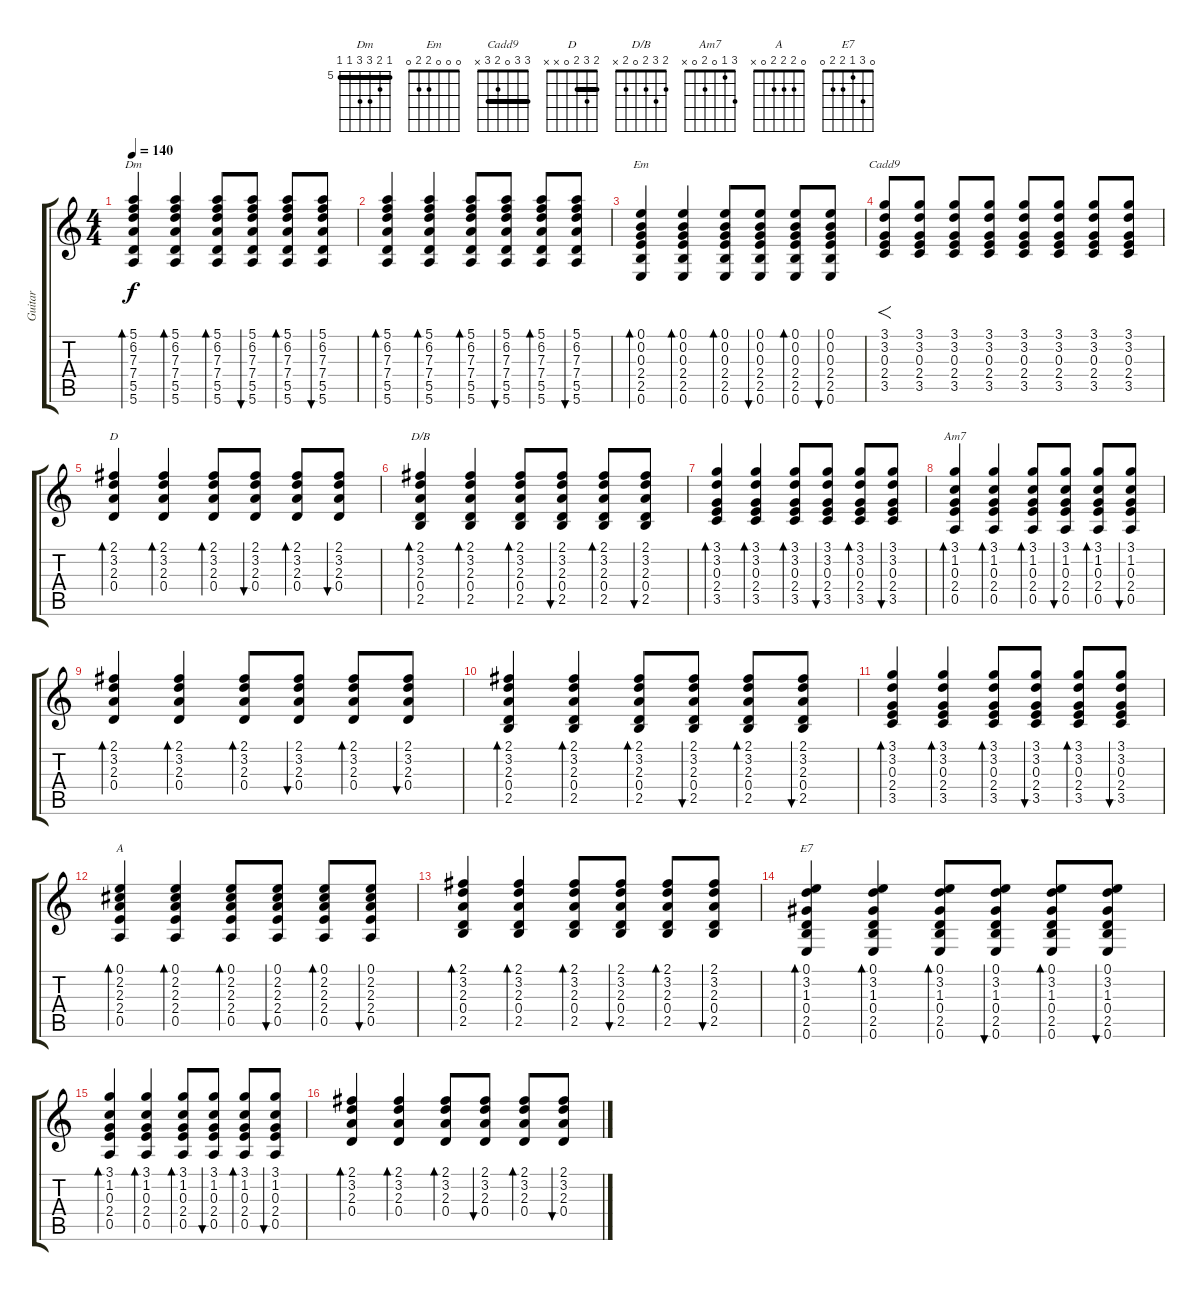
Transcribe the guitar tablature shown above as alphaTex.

\track ("Guitar" "Guitar") {instrument acousticguitarsteel}
\staff {score tabs}
\tuning (E4 B3 G3 D3 A2 E2) {hide}
\chord ("Dm" 5 6 7 7 5 5) {firstfret 5 barre 5}
\chord ("Em" 0 0 0 2 2 0)
\chord ("Cadd9" 3 3 0 2 3 x) {barre 3}
\chord ("D" 2 3 2 0 x x) {barre 2}
\chord ("D/B" 2 3 2 0 2 x)
\chord ("Am7" 3 1 0 2 0 x)
\chord ("A" 0 2 2 2 0 x)
\chord ("E7" 0 3 1 2 2 0)
\ts (4 4)
\tempo 140
\clef g2
\ks c
(5.1 6.2 7.3 7.4 5.5 5.6).4{bd 60 ch "Dm" dy f} (5.1 6.2 7.3 7.4 5.5 5.6).4{bd 60} (5.1 6.2 7.3 7.4 5.5 5.6).8{bd 60} (5.1 6.2 7.3 7.4 5.5 5.6).8{bu 60} (5.1 6.2 7.3 7.4 5.5 5.6).8{bd 60} (5.1 6.2 7.3 7.4 5.5 5.6).8{bu 60} |
(5.1 6.2 7.3 7.4 5.5 5.6).4{bd 60} (5.1 6.2 7.3 7.4 5.5 5.6).4{bd 60} (5.1 6.2 7.3 7.4 5.5 5.6).8{bd 60} (5.1 6.2 7.3 7.4 5.5 5.6).8{bu 60} (5.1 6.2 7.3 7.4 5.5 5.6).8{bd 60} (5.1 6.2 7.3 7.4 5.5 5.6).8{bu 60} |
(0.1 0.2 0.3 2.4 2.5 0.6).4{bd 60 ch "Em"} (0.1 0.2 0.3 2.4 2.5 0.6).4{bd 60} (0.1 0.2 0.3 2.4 2.5 0.6).8{bd 60} (0.1 0.2 0.3 2.4 2.5 0.6).8{bu 60} (0.1 0.2 0.3 2.4 2.5 0.6).8{bd 60} (0.1 0.2 0.3 2.4 2.5 0.6).8{bu 60} |
(3.1 3.2 0.3 2.4 3.5).8{f ch "Cadd9"} (3.1 3.2 0.3 2.4 3.5).8 (3.1 3.2 0.3 2.4 3.5).8 (3.1 3.2 0.3 2.4 3.5).8 (3.1 3.2 0.3 2.4 3.5).8 (3.1 3.2 0.3 2.4 3.5).8 (3.1 3.2 0.3 2.4 3.5).8 (3.1 3.2 0.3 2.4 3.5).8 |
(2.1 3.2 2.3 0.4).4{bd 60 ch "D"} (2.1 3.2 2.3 0.4).4{bd 60} (2.1 3.2 2.3 0.4).8{bd 60} (2.1 3.2 2.3 0.4).8{bu 60} (2.1 3.2 2.3 0.4).8{bd 60} (2.1 3.2 2.3 0.4).8{bu 60} |
(2.1 3.2 2.3 0.4 2.5).4{bd 60 ch "D/B"} (2.1 3.2 2.3 0.4 2.5).4{bd 60} (2.1 3.2 2.3 0.4 2.5).8{bd 60} (2.1 3.2 2.3 0.4 2.5).8{bu 60} (2.1 3.2 2.3 0.4 2.5).8{bd 60} (2.1 3.2 2.3 0.4 2.5).8{bu 60} |
(3.1 3.2 0.3 2.4 3.5).4{bd 60} (3.1 3.2 0.3 2.4 3.5).4{bd 60} (3.1 3.2 0.3 2.4 3.5).8{bd 60} (3.1 3.2 0.3 2.4 3.5).8{bu 60} (3.1 3.2 0.3 2.4 3.5).8{bd 60} (3.1 3.2 0.3 2.4 3.5).8{bu 60} |
(3.1 1.2 0.3 2.4 0.5).4{bd 60 ch "Am7"} (3.1 1.2 0.3 2.4 0.5).4{bd 60} (3.1 1.2 0.3 2.4 0.5).8{bd 60} (3.1 1.2 0.3 2.4 0.5).8{bu 60} (3.1 1.2 0.3 2.4 0.5).8{bd 60} (3.1 1.2 0.3 2.4 0.5).8{bu 60} |
(2.1 3.2 2.3 0.4).4{bd 60} (2.1 3.2 2.3 0.4).4{bd 60} (2.1 3.2 2.3 0.4).8{bd 60} (2.1 3.2 2.3 0.4).8{bu 60} (2.1 3.2 2.3 0.4).8{bd 60} (2.1 3.2 2.3 0.4).8{bu 60} |
(2.1 3.2 2.3 0.4 2.5).4{bd 60} (2.1 3.2 2.3 0.4 2.5).4{bd 60} (2.1 3.2 2.3 0.4 2.5).8{bd 60} (2.1 3.2 2.3 0.4 2.5).8{bu 60} (2.1 3.2 2.3 0.4 2.5).8{bd 60} (2.1 3.2 2.3 0.4 2.5).8{bu 60} |
(3.1 3.2 0.3 2.4 3.5).4{bd 60} (3.1 3.2 0.3 2.4 3.5).4{bd 60} (3.1 3.2 0.3 2.4 3.5).8{bd 60} (3.1 3.2 0.3 2.4 3.5).8{bu 60} (3.1 3.2 0.3 2.4 3.5).8{bd 60} (3.1 3.2 0.3 2.4 3.5).8{bu 60} |
(0.1 2.2 2.3 2.4 0.5).4{bd 60 ch "A"} (0.1 2.2 2.3 2.4 0.5).4{bd 60} (0.1 2.2 2.3 2.4 0.5).8{bd 60} (0.1 2.2 2.3 2.4 0.5).8{bu 60} (0.1 2.2 2.3 2.4 0.5).8{bd 60} (0.1 2.2 2.3 2.4 0.5).8{bu 60} |
(2.1 3.2 2.3 0.4 2.5).4{bd 60} (2.1 3.2 2.3 0.4 2.5).4{bd 60} (2.1 3.2 2.3 0.4 2.5).8{bd 60} (2.1 3.2 2.3 0.4 2.5).8{bu 60} (2.1 3.2 2.3 0.4 2.5).8{bd 60} (2.1 3.2 2.3 0.4 2.5).8{bu 60} |
(0.1 3.2 1.3 0.4 2.5 0.6).4{bd 60 ch "E7"} (0.1 3.2 1.3 0.4 2.5 0.6).4{bd 60} (0.1 3.2 1.3 0.4 2.5 0.6).8{bd 60} (0.1 3.2 1.3 0.4 2.5 0.6).8{bu 60} (0.1 3.2 1.3 0.4 2.5 0.6).8{bd 60} (0.1 3.2 1.3 0.4 2.5 0.6).8{bu 60} |
(3.1 1.2 0.3 2.4 0.5).4{bd 60} (3.1 1.2 0.3 2.4 0.5).4{bd 60} (3.1 1.2 0.3 2.4 0.5).8{bd 60} (3.1 1.2 0.3 2.4 0.5).8{bu 60} (3.1 1.2 0.3 2.4 0.5).8{bd 60} (3.1 1.2 0.3 2.4 0.5).8{bu 60} |
(2.1 3.2 2.3 0.4).4{bd 60} (2.1 3.2 2.3 0.4).4{bd 60} (2.1 3.2 2.3 0.4).8{bd 60} (2.1 3.2 2.3 0.4).8{bu 60} (2.1 3.2 2.3 0.4).8{bd 60} (2.1 3.2 2.3 0.4).8{bu 60}
